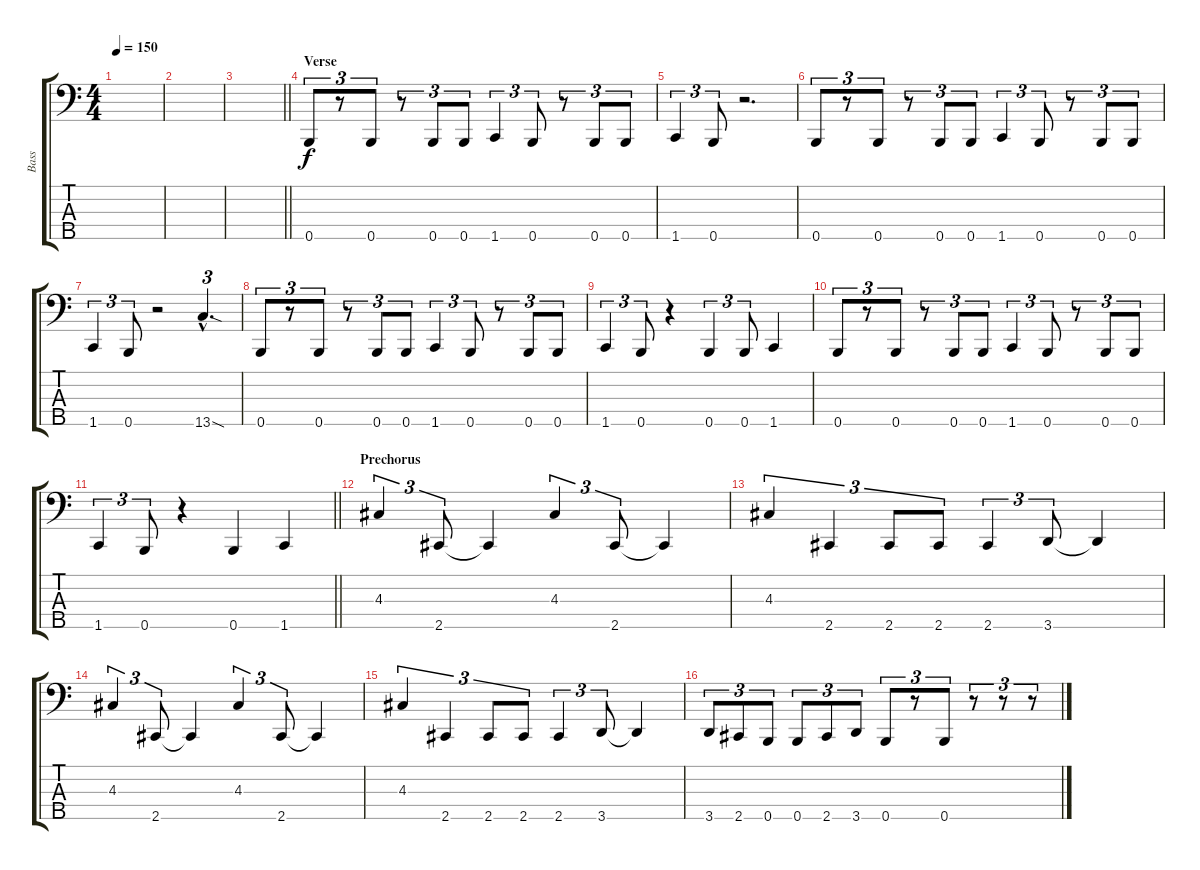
\track ("Bass" "Bass") {instrument electricbassfinger}
\staff {score tabs}
\tuning (G2 D2 A1 E1 B0) {hide}
\ts (4 4)
\tempo 150
\clef f4
\ks c
|
|
\barLineRight lightlight
|
\section ("" "Verse")
0.5.8{tu (3 2)} r.8{tu (3 2)} 0.5.8{tu (3 2)} r.8{tu (3 2)} 0.5.8{tu (3 2)} 0.5.8{tu (3 2)} 1.5.4{tu (3 2)} 0.5.8{tu (3 2)} r.8{tu (3 2)} 0.5.8{tu (3 2)} 0.5.8{tu (3 2)} |
1.5.4{tu (3 2)} 0.5.8{tu (3 2)} r.2{d} |
0.5.8{tu (3 2)} r.8{tu (3 2)} 0.5.8{tu (3 2)} r.8{tu (3 2)} 0.5.8{tu (3 2)} 0.5.8{tu (3 2)} 1.5.4{tu (3 2)} 0.5.8{tu (3 2)} r.8{tu (3 2)} 0.5.8{tu (3 2)} 0.5.8{tu (3 2)} |
1.5.4{tu (3 2)} 0.5.8{tu (3 2)} r.2 13.5{sod hac}.4{d tu (3 2)} |
0.5.8{tu (3 2)} r.8{tu (3 2)} 0.5.8{tu (3 2)} r.8{tu (3 2)} 0.5.8{tu (3 2)} 0.5.8{tu (3 2)} 1.5.4{tu (3 2)} 0.5.8{tu (3 2)} r.8{tu (3 2)} 0.5.8{tu (3 2)} 0.5.8{tu (3 2)} |
1.5.4{tu (3 2)} 0.5.8{tu (3 2)} r.4 0.5.4{tu (3 2)} 0.5.8{tu (3 2)} 1.5.4 |
0.5.8{tu (3 2)} r.8{tu (3 2)} 0.5.8{tu (3 2)} r.8{tu (3 2)} 0.5.8{tu (3 2)} 0.5.8{tu (3 2)} 1.5.4{tu (3 2)} 0.5.8{tu (3 2)} r.8{tu (3 2)} 0.5.8{tu (3 2)} 0.5.8{tu (3 2)} |
\barLineRight lightlight
1.5.4{tu (3 2)} 0.5.8{tu (3 2)} r.4 0.5.4 1.5.4 |
\section ("" "Prechorus")
4.3.4{tu (3 2)} 2.5.8{tu (3 2)} 2.5{t}.4 4.3.4{tu (3 2)} 2.5.8{tu (3 2)} 2.5{t}.4 |
4.3.4{tu (3 2)} 2.5.4{tu (3 2)} 2.5.8{tu (3 2)} 2.5.8{tu (3 2)} 2.5.4{tu (3 2)} 3.5.8{tu (3 2)} 3.5{t}.4 |
4.3.4{tu (3 2)} 2.5.8{tu (3 2)} 2.5{t}.4 4.3.4{tu (3 2)} 2.5.8{tu (3 2)} 2.5{t}.4 |
4.3.4{tu (3 2)} 2.5.4{tu (3 2)} 2.5.8{tu (3 2)} 2.5.8{tu (3 2)} 2.5.4{tu (3 2)} 3.5.8{tu (3 2)} 3.5{t}.4 |
3.5.8{tu (3 2)} 2.5.8{tu (3 2)} 0.5.8{tu (3 2)} 0.5.8{tu (3 2)} 2.5.8{tu (3 2)} 3.5.8{tu (3 2)} 0.5.8{tu (3 2)} r.8{tu (3 2)} 0.5.8{tu (3 2)} r.8{tu (3 2)} r.8{tu (3 2)} r.8{tu (3 2)}
